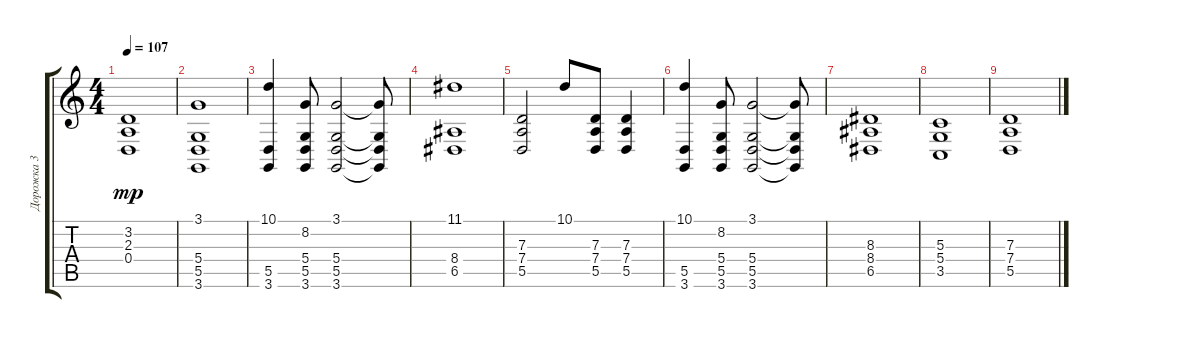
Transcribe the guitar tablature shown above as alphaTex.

\track ("Дорожка 3" "Дорожка 3") {instrument fx1rain}
\staff {score tabs}
\tuning (E4 B3 G3 D3 A2 E2) {hide}
\ts (4 4)
\tempo 107
\clef g2
\ks c
(3.2 2.3 0.4).1{dy mp} |
(3.1 5.4 5.5 3.6).1 |
(10.1 5.5 3.6).4 (8.2 5.4 5.5 3.6).8 (3.1 5.4 5.5 3.6).2 (3.1{t} 5.4{t} 5.5{t} 3.6{t}).8 |
(11.1 8.4 6.5).1 |
(7.3 7.4 5.5).2 10.1.8 (7.3 7.4 5.5).8 (7.3 7.4 5.5).4 |
(10.1 5.5 3.6).4 (8.2 5.4 5.5 3.6).8 (3.1 5.4 5.5 3.6).2 (3.1{t} 5.4{t} 5.5{t} 3.6{t}).8 |
(8.3 8.4 6.5).1 |
(5.3 5.4 3.5).1 |
(7.3 7.4 5.5).1
